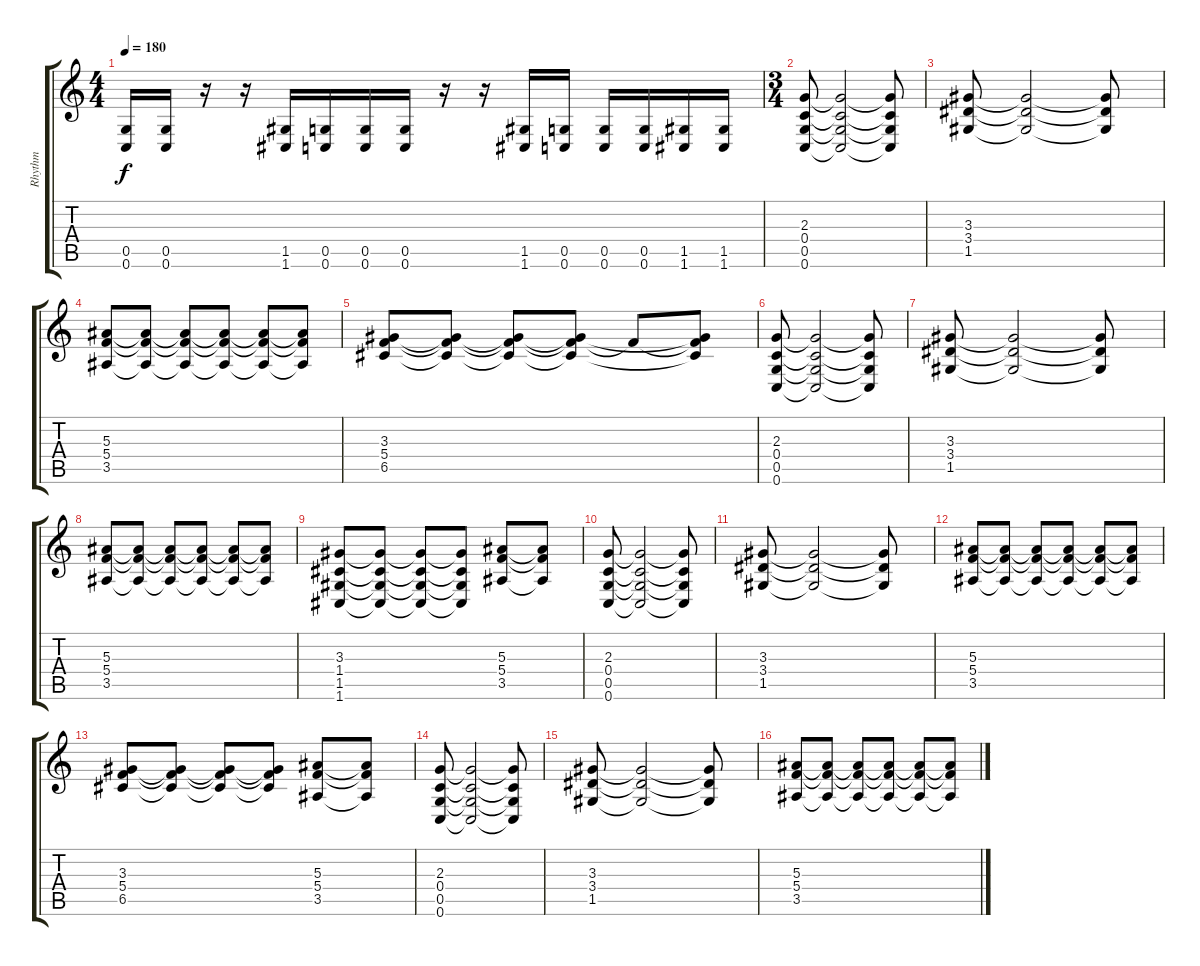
\track ("Rhythm" "Rhythm") {instrument overdrivenguitar}
\staff {score tabs}
\tuning (D4 A3 F3 C3 G2 C2) {hide}
\ts (4 4)
\tempo 180
\clef g2
\ks c
(0.5 0.6).16{dy f} (0.5 0.6).16 r.16 r.16 (1.5 1.6).16 (0.5 0.6).16 (0.5 0.6).16 (0.5 0.6).16 r.16 r.16 (1.5 1.6).16 (0.5 0.6).16 (0.5 0.6).16 (0.5 0.6).16 (1.5 1.6).16 (1.5 1.6).16 |
\ts (3 4)
(2.3 0.4 0.5 0.6).8 (2.3{t} 0.4{t} 0.5{t} 0.6{t}).2 (2.3{t} 0.4{t} 0.5{t} 0.6{t}).8 |
(3.3 3.4 1.5).8 (3.3{t} 3.4{t} 1.5{t}).2 (3.3{t} 3.4{t} 1.5{t}).8 |
(5.3 5.4 3.5).8 (5.3{t} 5.4{t} 3.5{t}).8 (5.3{t} 5.4{t} 3.5{t}).8 (5.3{t} 5.4{t} 3.5{t}).8 (5.3{t} 5.4{t} 3.5{t}).8 (5.3{t} 5.4{t} 3.5{t}).8 |
(3.3 5.4 6.5).8 (3.3{t} 5.4{t} 6.5{t}).8 (3.3{t} 5.4{t} 6.5{t}).8 (3.3{t} 5.4{t} 6.5{t}).8 5.4{t}.8 (3.3{t} 5.4{t} 6.5{t}).8 |
(2.3 0.4 0.5 0.6).8 (2.3{t} 0.4{t} 0.5{t} 0.6{t}).2 (2.3{t} 0.4{t} 0.5{t} 0.6{t}).8 |
(3.3 3.4 1.5).8 (3.3{t} 3.4{t} 1.5{t}).2 (3.3{t} 3.4{t} 1.5{t}).8 |
(5.3 5.4 3.5).8 (5.3{t} 5.4{t} 3.5{t}).8 (5.3{t} 5.4{t} 3.5{t}).8 (5.3{t} 5.4{t} 3.5{t}).8 (5.3{t} 5.4{t} 3.5{t}).8 (5.3{t} 5.4{t} 3.5{t}).8 |
(3.3 1.4 1.5 1.6).8 (3.3{t} 1.4{t} 1.5{t} 1.6{t}).8 (3.3{t} 1.4{t} 1.5{t} 1.6{t}).8 (3.3{t} 1.4{t} 1.5{t} 1.6{t}).8 (5.3 5.4 3.5).8 (5.3{t} 5.4{t} 3.5{t}).8 |
(2.3 0.4 0.5 0.6).8 (2.3{t} 0.4{t} 0.5{t} 0.6{t}).2 (2.3{t} 0.4{t} 0.5{t} 0.6{t}).8 |
(3.3 3.4 1.5).8 (3.3{t} 3.4{t} 1.5{t}).2 (3.3{t} 3.4{t} 1.5{t}).8 |
(5.3 5.4 3.5).8 (5.3{t} 5.4{t} 3.5{t}).8 (5.3{t} 5.4{t} 3.5{t}).8 (5.3{t} 5.4{t} 3.5{t}).8 (5.3{t} 5.4{t} 3.5{t}).8 (5.3{t} 5.4{t} 3.5{t}).8 |
(3.3 5.4 6.5).8 (3.3{t} 5.4{t} 6.5{t}).8 (3.3{t} 5.4{t} 6.5{t}).8 (3.3{t} 5.4{t} 6.5{t}).8 (5.3 5.4 3.5).8 (5.3{t} 5.4{t} 3.5{t}).8 |
(2.3 0.4 0.5 0.6).8 (2.3{t} 0.4{t} 0.5{t} 0.6{t}).2 (2.3{t} 0.4{t} 0.5{t} 0.6{t}).8 |
(3.3 3.4 1.5).8 (3.3{t} 3.4{t} 1.5{t}).2 (3.3{t} 3.4{t} 1.5{t}).8 |
(5.3 5.4 3.5).8 (5.3{t} 5.4{t} 3.5{t}).8 (5.3{t} 5.4{t} 3.5{t}).8 (5.3{t} 5.4{t} 3.5{t}).8 (5.3{t} 5.4{t} 3.5{t}).8 (5.3{t} 5.4{t} 3.5{t}).8
